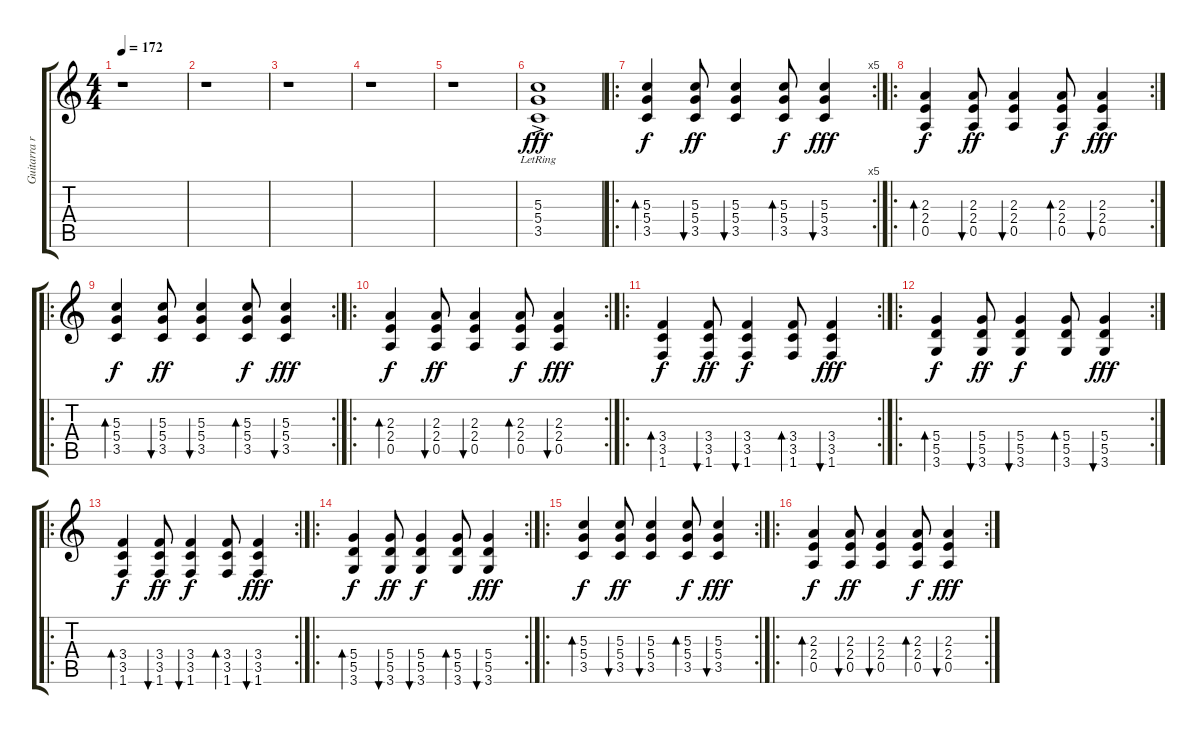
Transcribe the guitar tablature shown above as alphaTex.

\track ("Guitarra ritimica" "Guitarra r") {instrument distortionguitar}
\staff {score tabs}
\tuning (E4 B3 G3 D3 A2 E2) {hide}
\ts (4 4)
\tempo 172
\clef g2
\ks c
r.1{dy fff} |
r.1 |
r.1 |
r.1 |
r.1 |
(5.3{ac lr} 5.4{ac lr} 3.5{ac lr}).1 |
\ro
\rc 5
(5.3 5.4 3.5).4{bd 120 dy f} (5.3 5.4 3.5).8{bu 480 dy ff} (5.3 5.4 3.5).4{bu 30} (5.3 5.4 3.5).8{bd 120 dy f} (5.3 5.4 3.5).4{bu 120 dy fff} |
\ro
\rc 2
(2.3 2.4 0.5).4{bd 120 dy f} (2.3 2.4 0.5).8{bu 480 dy ff} (2.3 2.4 0.5).4{bu 30} (2.3 2.4 0.5).8{bd 120 dy f} (2.3 2.4 0.5).4{bu 120 dy fff} |
\ro
\rc 2
(5.3 5.4 3.5).4{bd 120 dy f} (5.3 5.4 3.5).8{bu 480 dy ff} (5.3 5.4 3.5).4{bu 30} (5.3 5.4 3.5).8{bd 120 dy f} (5.3 5.4 3.5).4{bu 120 dy fff} |
\ro
\rc 2
(2.3 2.4 0.5).4{bd 120 dy f} (2.3 2.4 0.5).8{bu 480 dy ff} (2.3 2.4 0.5).4{bu 30} (2.3 2.4 0.5).8{bd 120 dy f} (2.3 2.4 0.5).4{bu 120 dy fff} |
\ro
\rc 2
(3.4 3.5 1.6).4{bd 120 dy f} (3.4 3.5 1.6).8{bu 480 dy ff} (3.4 3.5 1.6).4{bu 30 dy f} (3.4 3.5 1.6).8{bd 120} (3.4 3.5 1.6).4{bu 120 dy fff} |
\ro
\rc 2
(5.4 5.5 3.6).4{bd 120 dy f} (5.4 5.5 3.6).8{bu 480 dy ff} (5.4 5.5 3.6).4{bu 30 dy f} (5.4 5.5 3.6).8{bd 120} (5.4 5.5 3.6).4{bu 120 dy fff} |
\ro
\rc 2
(3.4 3.5 1.6).4{bd 120 dy f} (3.4 3.5 1.6).8{bu 480 dy ff} (3.4 3.5 1.6).4{bu 30 dy f} (3.4 3.5 1.6).8{bd 120} (3.4 3.5 1.6).4{bu 120 dy fff} |
\ro
\rc 2
(5.4 5.5 3.6).4{bd 120 dy f} (5.4 5.5 3.6).8{bu 480 dy ff} (5.4 5.5 3.6).4{bu 30 dy f} (5.4 5.5 3.6).8{bd 120} (5.4 5.5 3.6).4{bu 120 dy fff} |
\ro
\rc 2
(5.3 5.4 3.5).4{bd 120 dy f} (5.3 5.4 3.5).8{bu 480 dy ff} (5.3 5.4 3.5).4{bu 30} (5.3 5.4 3.5).8{bd 120 dy f} (5.3 5.4 3.5).4{bu 120 dy fff} |
\ro
\rc 2
(2.3 2.4 0.5).4{bd 120 dy f} (2.3 2.4 0.5).8{bu 480 dy ff} (2.3 2.4 0.5).4{bu 30} (2.3 2.4 0.5).8{bd 120 dy f} (2.3 2.4 0.5).4{bu 120 dy fff}
